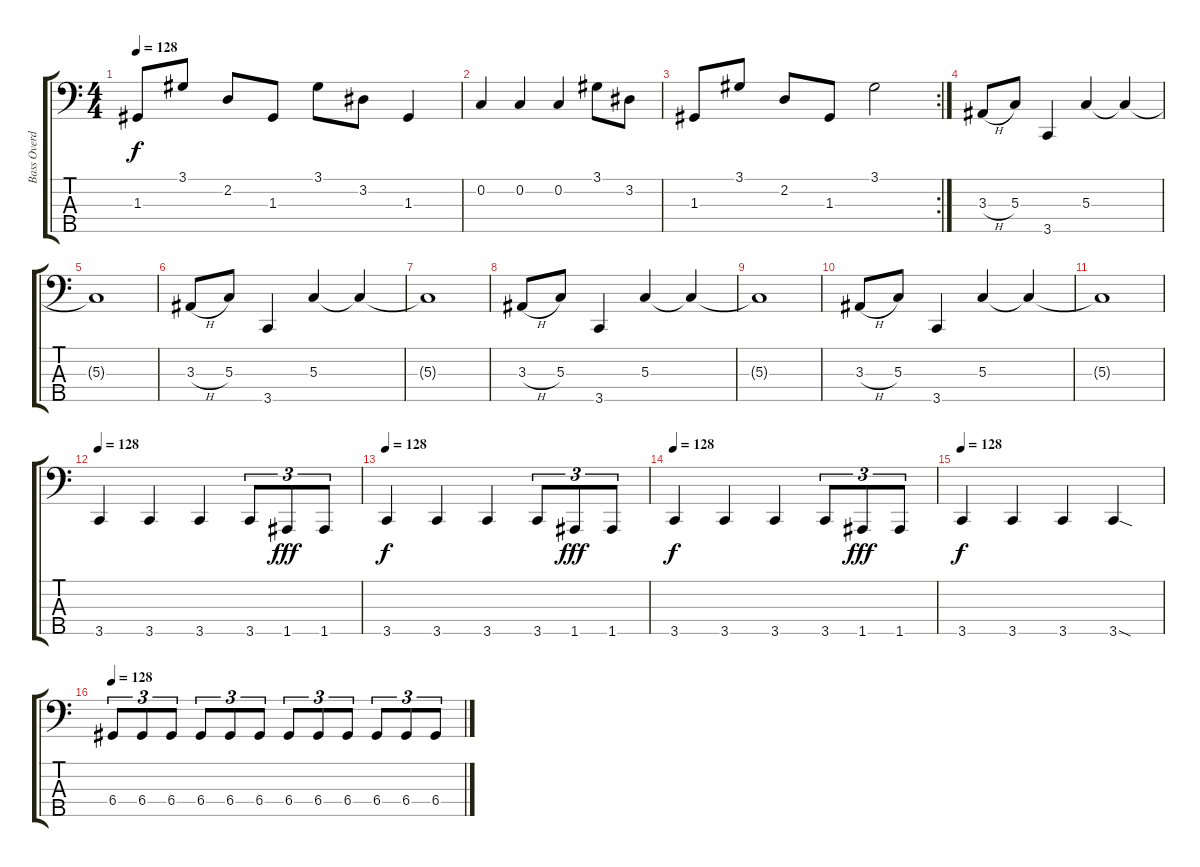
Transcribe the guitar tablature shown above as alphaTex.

\track ("Bass Overdub" "Bass Overd") {instrument electricbassfinger}
\staff {score tabs}
\tuning (F2 C2 G1 D1 A0) {hide}
\ts (4 4)
\tempo 128
\clef f4
\ks c
1.3.8{dy f} 3.1.8 2.2.8 1.3.8 3.1.8 3.2.8 1.3.4 |
0.2.4 0.2.4 0.2.4 3.1.8 3.2.8 |
\rc 2
1.3.8 3.1.8 2.2.8 1.3.8 3.1.2 |
3.3{h}.8 5.3.8 3.5.4 5.3.4 5.3{t}.4 |
5.3{t}.1 |
3.3{h}.8 5.3.8 3.5.4 5.3.4 5.3{t}.4 |
5.3{t}.1 |
3.3{h}.8 5.3.8 3.5.4 5.3.4 5.3{t}.4 |
5.3{t}.1 |
3.3{h}.8 5.3.8 3.5.4 5.3.4 5.3{t}.4 |
5.3{t}.1 |
\tempo 128
3.5.4 3.5.4 3.5.4 3.5.8{tu (3 2)} 1.5.8{tu (3 2) dy fff} 1.5.8{tu (3 2)} |
\tempo 128
3.5.4{dy f} 3.5.4 3.5.4 3.5.8{tu (3 2)} 1.5.8{tu (3 2) dy fff} 1.5.8{tu (3 2)} |
\tempo 128
3.5.4{dy f} 3.5.4 3.5.4 3.5.8{tu (3 2)} 1.5.8{tu (3 2) dy fff} 1.5.8{tu (3 2)} |
\tempo 128
3.5.4{dy f} 3.5.4 3.5.4 3.5{sod}.4 |
\tempo 128
6.4.8{tu (3 2)} 6.4.8{tu (3 2)} 6.4.8{tu (3 2)} 6.4.8{tu (3 2)} 6.4.8{tu (3 2)} 6.4.8{tu (3 2)} 6.4.8{tu (3 2)} 6.4.8{tu (3 2)} 6.4.8{tu (3 2)} 6.4.8{tu (3 2)} 6.4.8{tu (3 2)} 6.4.8{tu (3 2)}
